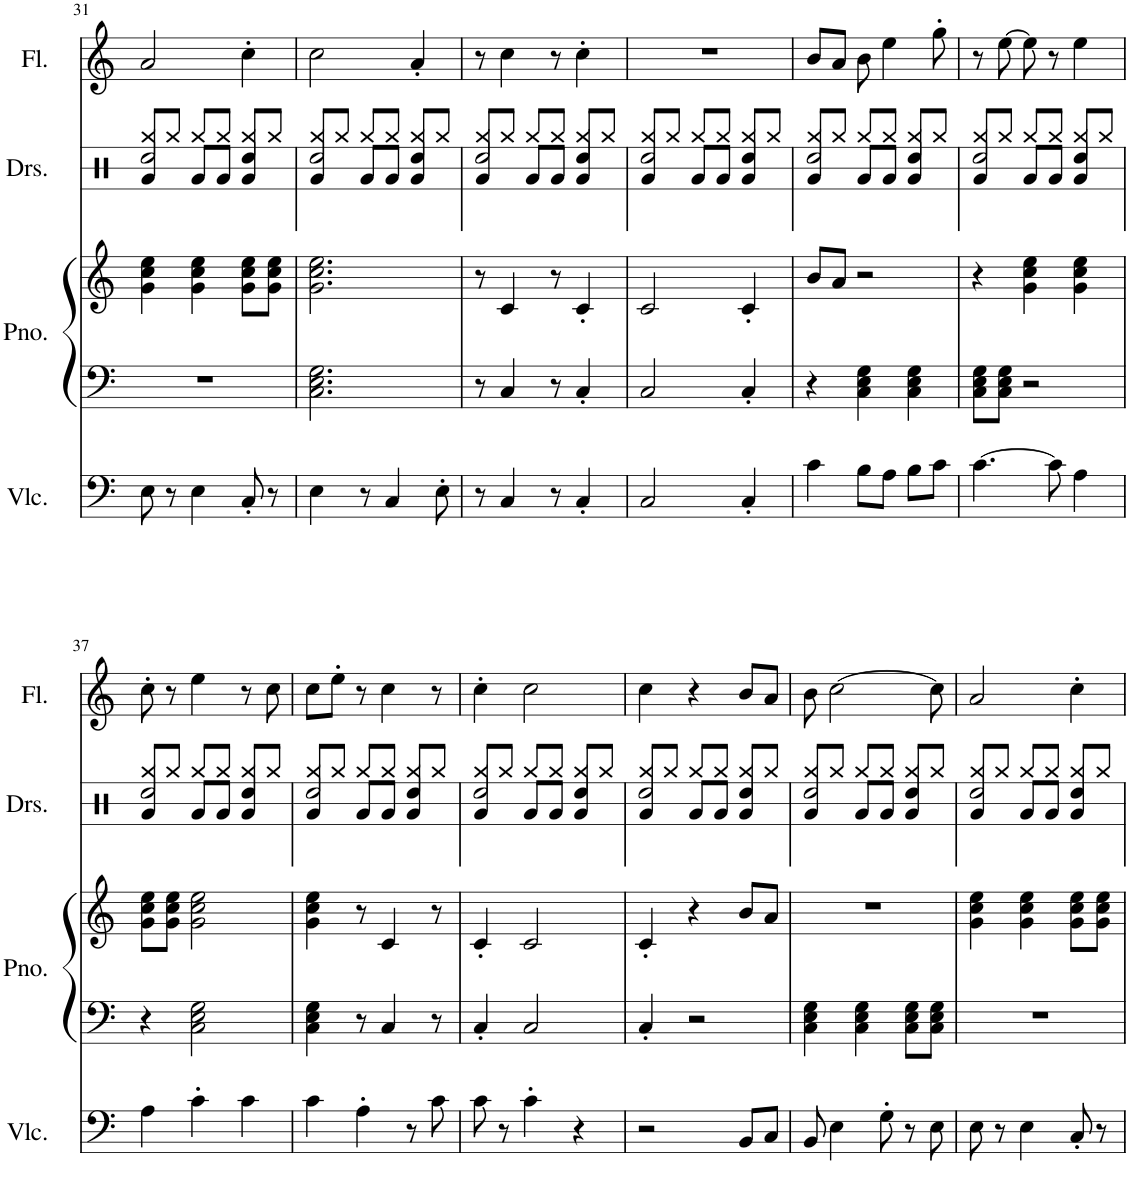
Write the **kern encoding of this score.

**kern	**kern	**kern	**kern	**kern
*part4	*part3	*part3	*part2	*part1
*staff5	*staff4	*staff3	*staff2	*staff1
*I"Violoncello	*I"Piano	*	*I"Drumset	*I"Flute
*I'Vlc.	*I'Pno.	*	*I'Drs.	*I'Fl.
!!LO:PB:g=z
*clefF4	*clefF4	*clefG2	*clefX	*clefG2
*k[]	*k[]	*k[]	*k[]	*k[]
*M3/4	*M3/4	*M3/4	*M3/4	*M3/4
=31	=31	=31	=31	=31
*	*	*	*^	*
*	*	*	*	*^	*
8E\	2.r	4g\ 4cc\ 4ee\	4Ra/	2Rcc/	8Ree/L	2a/
8r	.	.	.	.	8Ree/J	.
4E\	.	4g\ 4cc\ 4ee\	8Ra/L	.	8Ree/L	.
.	.	.	8Ra/J	.	8Ree/J	.
8C'/	.	8g\ 8cc\ 8ee\L	4Ra/	4Rcc/	8Ree/L	4cc'\
8r	.	8g\ 8cc\ 8ee\J	.	.	8Ree/J	.
=32	=32	=32	=32	=32	=32	=32
4E\	2.C\ 2.E\ 2.G\	2.g\ 2.cc\ 2.ee\	4Ra/	2Rcc/	8Ree/L	2cc\
.	.	.	.	.	8Ree/J	.
8r	.	.	8Ra/L	.	8Ree/L	.
4C/	.	.	8Ra/J	.	8Ree/J	.
.	.	.	4Ra/	4Rcc/	8Ree/L	4a'/
8E'\	.	.	.	.	8Ree/J	.
=33	=33	=33	=33	=33	=33	=33
8r	8r	8r	4Ra/	2Rcc/	8Ree/L	8r
4C/	4C/	4c/	.	.	8Ree/J	4cc\
.	.	.	8Ra/L	.	8Ree/L	.
8r	8r	8r	8Ra/J	.	8Ree/J	8r
4C'/	4C'/	4c'/	4Ra/	4Rcc/	8Ree/L	4cc'\
.	.	.	.	.	8Ree/J	.
=34	=34	=34	=34	=34	=34	=34
2C/	2C/	2c/	4Ra/	2Rcc/	8Ree/L	2.r
.	.	.	.	.	8Ree/J	.
.	.	.	8Ra/L	.	8Ree/L	.
.	.	.	8Ra/J	.	8Ree/J	.
4C'/	4C'/	4c'/	4Ra/	4Rcc/	8Ree/L	.
.	.	.	.	.	8Ree/J	.
=35	=35	=35	=35	=35	=35	=35
4c\	4r	8b/L	4Ra/	2Rcc/	8Ree/L	8b/L
.	.	8a/J	.	.	8Ree/J	8a/J
8B\L	4C\ 4E\ 4G\	2r	8Ra/L	.	8Ree/L	8b\
8A\J	.	.	8Ra/J	.	8Ree/J	4ee\
8B\L	4C\ 4E\ 4G\	.	4Ra/	4Rcc/	8Ree/L	.
8c\J	.	.	.	.	8Ree/J	8gg'\
=36	=36	=36	=36	=36	=36	=36
[4.c\	8C\ 8E\ 8G\L	4r	4Ra/	2Rcc/	8Ree/L	8r
.	8C\ 8E\ 8G\J	.	.	.	8Ree/J	[8ee\
.	2r	4g\ 4cc\ 4ee\	8Ra/L	.	8Ree/L	8ee\]
8c\]	.	.	8Ra/J	.	8Ree/J	8r
4A\	.	4g\ 4cc\ 4ee\	4Ra/	4Rcc/	8Ree/L	4ee\
.	.	.	.	.	8Ree/J	.
!!LO:LB:g=z
=37	=37	=37	=37	=37	=37	=37
4A\	4r	8g\ 8cc\ 8ee\L	4Ra/	2Rcc/	8Ree/L	8cc'\
.	.	8g\ 8cc\ 8ee\J	.	.	8Ree/J	8r
4c'\	2C\ 2E\ 2G\	2g\ 2cc\ 2ee\	8Ra/L	.	8Ree/L	4ee\
.	.	.	8Ra/J	.	8Ree/J	.
4c\	.	.	4Ra/	4Rcc/	8Ree/L	8r
.	.	.	.	.	8Ree/J	8cc\
=38	=38	=38	=38	=38	=38	=38
4c\	4C\ 4E\ 4G\	4g\ 4cc\ 4ee\	4Ra/	2Rcc/	8Ree/L	8cc\L
.	.	.	.	.	8Ree/J	8ee'\J
4A'\	8r	8r	8Ra/L	.	8Ree/L	8r
.	4C/	4c/	8Ra/J	.	8Ree/J	4cc\
8r	.	.	4Ra/	4Rcc/	8Ree/L	.
8c\	8r	8r	.	.	8Ree/J	8r
=39	=39	=39	=39	=39	=39	=39
8c\	4C'/	4c'/	4Ra/	2Rcc/	8Ree/L	4cc'\
8r	.	.	.	.	8Ree/J	.
4c'\	2C/	2c/	8Ra/L	.	8Ree/L	2cc\
.	.	.	8Ra/J	.	8Ree/J	.
4r	.	.	4Ra/	4Rcc/	8Ree/L	.
.	.	.	.	.	8Ree/J	.
=40	=40	=40	=40	=40	=40	=40
2r	4C'/	4c'/	4Ra/	2Rcc/	8Ree/L	4cc\
.	.	.	.	.	8Ree/J	.
.	2r	4r	8Ra/L	.	8Ree/L	4r
.	.	.	8Ra/J	.	8Ree/J	.
8BB/L	.	8b/L	4Ra/	4Rcc/	8Ree/L	8b/L
8C/J	.	8a/J	.	.	8Ree/J	8a/J
=41	=41	=41	=41	=41	=41	=41
8BB/	4C\ 4E\ 4G\	2.r	4Ra/	2Rcc/	8Ree/L	8b\
4E\	.	.	.	.	8Ree/J	[2cc\
.	4C\ 4E\ 4G\	.	8Ra/L	.	8Ree/L	.
8G'\	.	.	8Ra/J	.	8Ree/J	.
8r	8C\ 8E\ 8G\L	.	4Ra/	4Rcc/	8Ree/L	.
8E\	8C\ 8E\ 8G\J	.	.	.	8Ree/J	8cc\]
=42	=42	=42	=42	=42	=42	=42
8E\	2.r	4g\ 4cc\ 4ee\	4Ra/	2Rcc/	8Ree/L	2a/
8r	.	.	.	.	8Ree/J	.
4E\	.	4g\ 4cc\ 4ee\	8Ra/L	.	8Ree/L	.
.	.	.	8Ra/J	.	8Ree/J	.
8C'/	.	8g\ 8cc\ 8ee\L	4Ra/	4Rcc/	8Ree/L	4cc'\
8r	.	8g\ 8cc\ 8ee\J	.	.	8Ree/J	.
*	*	*	*v	*v	*v	*
=	=	=	=	=
*-	*-	*-	*-	*-
